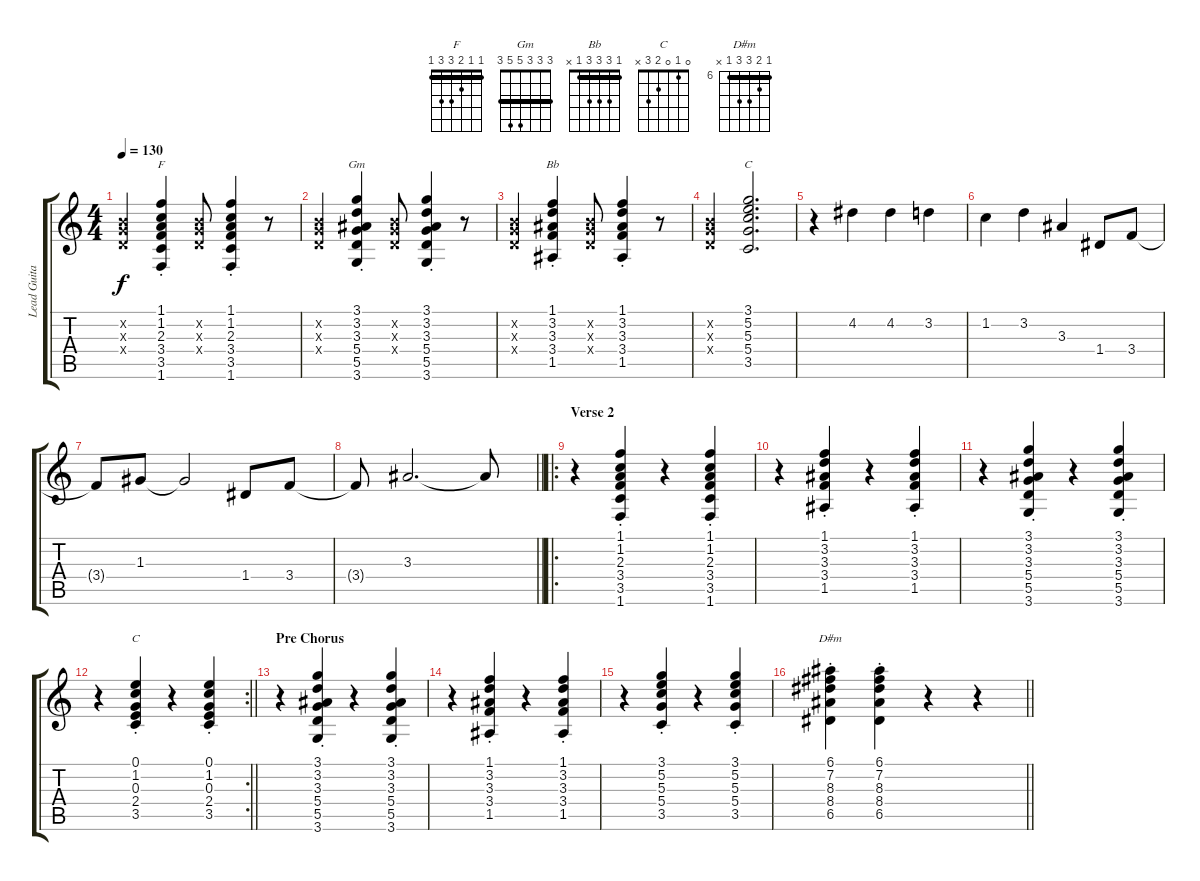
\track ("Lead Guitar" "Lead Guita") {instrument electricguitarclean}
\staff {score tabs}
\tuning (E4 B3 G3 D3 A2 E2) {hide}
\chord ("F" 1 1 2 3 3 1) {barre 1}
\chord ("Gm" 3 3 3 5 5 3) {barre 3}
\chord ("Bb" 1 3 3 3 1 x) {barre 1}
\chord ("C" 3 5 5 5 3 x) {barre 3}
\chord ("C" 0 1 0 2 3 x)
\chord ("D#m" 6 7 8 8 6 x) {firstfret 6 barre 6}
\ts (4 4)
\tempo 130
\clef g2
\ks c
(0.2{x} 0.3{x} 0.4{x}).4{dy f} (1.1{st} 1.2{st} 2.3{st} 3.4{st} 3.5{st} 1.6{st}).4{ch "F"} (0.2{x} 0.3{x} 0.4{x}).8 (1.1{st} 1.2{st} 2.3{st} 3.4{st} 3.5{st} 1.6{st}).4 r.8 |
(0.2{x} 0.3{x} 0.4{x}).4 (3.1{st} 3.2{st} 3.3{st} 5.4{st} 5.5{st} 3.6{st}).4{ch "Gm"} (0.2{x} 0.3{x} 0.4{x}).8 (3.1{st} 3.2{st} 3.3{st} 5.4{st} 5.5{st} 3.6{st}).4 r.8 |
(0.2{x} 0.3{x} 0.4{x}).4 (1.1{st} 3.2{st} 3.3{st} 3.4{st} 1.5{st}).4{ch "Bb"} (0.2{x} 0.3{x} 0.4{x}).8 (1.1{st} 3.2{st} 3.3{st} 3.4{st} 1.5{st}).4 r.8 |
(0.2{x} 0.3{x} 0.4{x}).4 (3.1 5.2 5.3 5.4 3.5).2{d ch "C"} |
r.4 4.2.4 4.2.4 3.2.4 |
1.2.4 3.2.4 3.3.4 1.4.8 3.4.8 |
3.4{t}.8 1.3.8 1.3{t}.2 1.4.8 3.4.8 |
\barLineRight lightlight
3.4{t}.8 3.3.2{d} 3.3{t}.8 |
\ro
\section ("" "Verse 2")
r.4 (1.1{st} 1.2{st} 2.3{st} 3.4{st} 3.5{st} 1.6{st}).4 r.4 (1.1{st} 1.2{st} 2.3{st} 3.4{st} 3.5{st} 1.6{st}).4 |
r.4 (1.1{st} 3.2{st} 3.3{st} 3.4{st} 1.5{st}).4 r.4 (1.1{st} 3.2{st} 3.3{st} 3.4{st} 1.5{st}).4 |
r.4 (3.1{st} 3.2{st} 3.3{st} 5.4{st} 5.5{st} 3.6{st}).4 r.4 (3.1{st} 3.2{st} 3.3{st} 5.4{st} 5.5{st} 3.6{st}).4 |
\rc 2
\barLineRight lightlight
r.4 (0.1{st} 1.2{st} 0.3{st} 2.4{st} 3.5{st}).4{ch "C"} r.4 (0.1{st} 1.2{st} 0.3{st} 2.4{st} 3.5{st}).4 |
\section ("" "Pre Chorus")
r.4 (3.1{st} 3.2{st} 3.3{st} 5.4{st} 5.5{st} 3.6{st}).4 r.4 (3.1{st} 3.2{st} 3.3{st} 5.4{st} 5.5{st} 3.6{st}).4 |
r.4 (1.1{st} 3.2{st} 3.3{st} 3.4{st} 1.5{st}).4 r.4 (1.1{st} 3.2{st} 3.3{st} 3.4{st} 1.5{st}).4 |
r.4 (3.1{st} 5.2{st} 5.3{st} 5.4{st} 3.5{st}).4 r.4 (3.1{st} 5.2{st} 5.3{st} 5.4{st} 3.5{st}).4 |
\barLineRight lightlight
(6.1{st} 7.2{st} 8.3{st} 8.4{st} 6.5{st}).4{ch "D#m"} (6.1{st} 7.2{st} 8.3{st} 8.4{st} 6.5{st}).4 r.4 r.4
